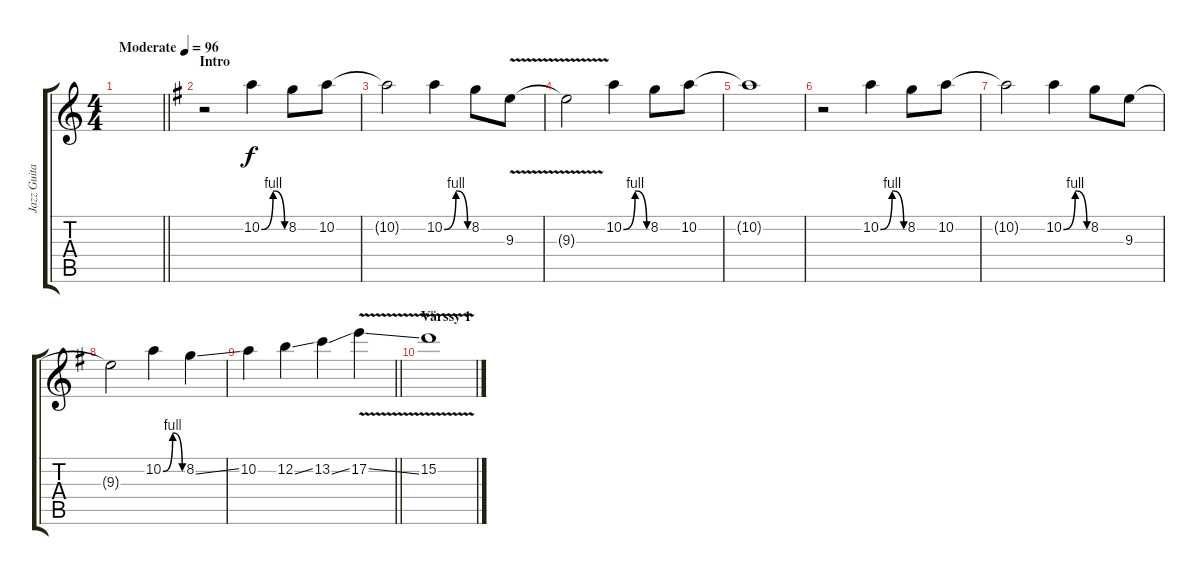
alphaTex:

\track ("Jazz Guitar" "Jazz Guita") {instrument electricguitarjazz}
\staff {score tabs}
\tuning (E4 B3 G3 D3 A2 E2) {hide}
\ts (4 4)
\tempo (96 "Moderate")
\clef g2
\barLineRight lightlight
\ks c
|
\section ("" "Intro")
\ks g
r.2 10.2{be (custom 0 0 0 0 30 4 30 4 60 0)}.4 8.2.8 10.2.8 |
10.2{t}.2 10.2{be (custom 0 0 0 0 30 4 30 4 60 0)}.4 8.2.8 9.3{v}.8 |
9.3{v t}.2 10.2{be (custom 0 0 0 0 30 4 30 4 60 0)}.4 8.2.8 10.2.8 |
10.2{t}.1 |
r.2 10.2{be (custom 0 0 0 0 30 4 30 4 60 0)}.4 8.2.8 10.2.8 |
10.2{t}.2 10.2{be (custom 0 0 0 0 30 4 30 4 60 0)}.4 8.2.8 9.3.8 |
9.3{t}.2 10.2{be (custom 0 0 0 0 30 4 30 4 60 0)}.4 8.2{ss}.4 |
\barLineRight lightlight
10.2.4 12.2{ss}.4 13.2{ss}.4 17.2{v ss}.4 |
\section ("" "Värssy 1")
15.2{v}.1
